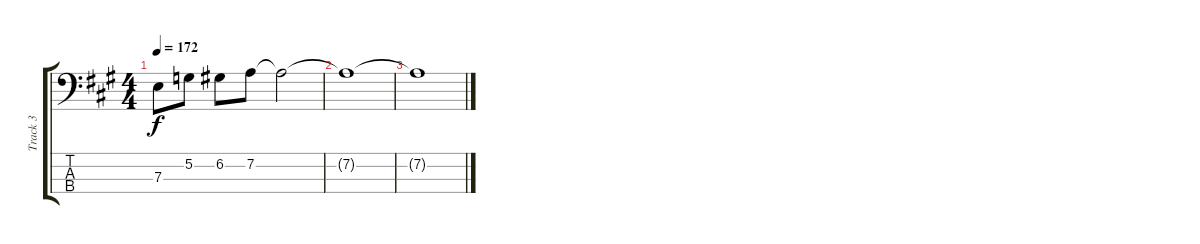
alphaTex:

\track ("Track 3" "Track 3") {instrument electricbassfinger}
\staff {score tabs}
\tuning (G2 D2 A1 E1) {hide}
\ts (4 4)
\tempo 172
\clef f4
\ks a
7.3.8{dy f} 5.2.8 6.2.8 7.2.8 7.2{t}.2 |
7.2{t}.1 |
7.2{t}.1
